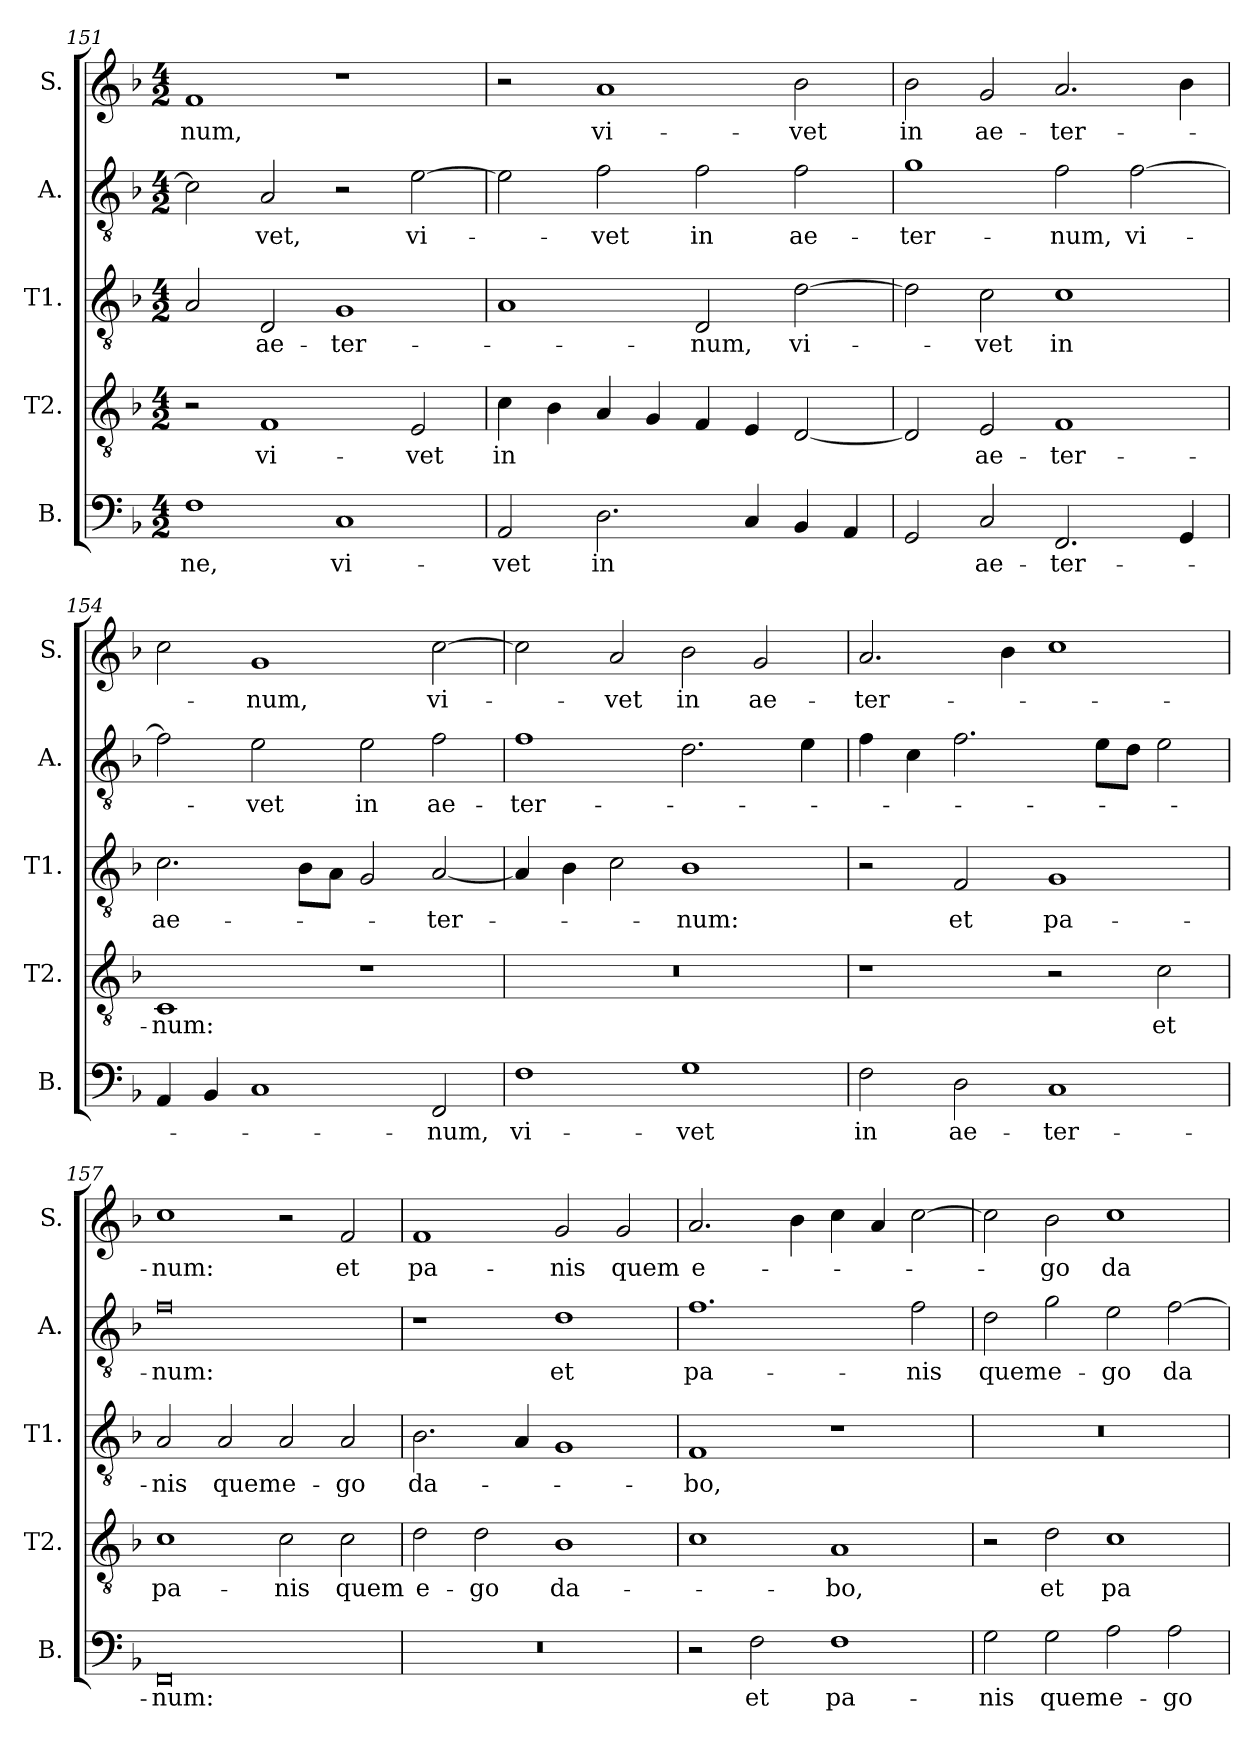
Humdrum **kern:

**kern	**text	**kern	**text	**kern	**text	**kern	**text	**kern	**text
*part5	*part5	*part4	*part4	*part3	*part3	*part2	*part2	*part1	*part1
*staff5	*staff5	*staff4	*staff4	*staff3	*staff3	*staff2	*staff2	*staff1	*staff1
*I"B.	*	*I"T2.	*	*I"T1.	*	*I"A.	*	*I"S.	*
*I'B.	*	*I'T2.	*	*I'T1.	*	*I'A.	*	*I'S.	*
*clefF4	*	*clefGv2	*	*clefGv2	*	*clefGv2	*	*clefG2	*
*k[b-]	*	*k[b-]	*	*k[b-]	*	*k[b-]	*	*k[b-]	*
*F:	*	*F:	*	*F:	*	*F:	*	*F:	*
*M4/2	*	*M4/2	*	*M4/2	*	*M4/2	*	*M4/2	*
=151	=151	=151	=151	=151	=151	=151	=151	=151	=151
!	!LO:LY:b	!	!	!	!	!	!	!	!LO:LY:b
1F	-ne,	2r	.	2A/	.	2c\]	.	1f	-num,
!	!	!	!LO:LY:b	!	!LO:LY:b	!	!LO:LY:b	!	!
.	.	1F	vi-	2D/	ae-	2A/	-vet,	.	.
!	!LO:LY:b	!	!	!	!LO:LY:b	!	!	!	!
1C	vi-	.	.	1G	-ter-	2r	.	1r	.
!	!	!	!LO:LY:b	!	!	!	!LO:LY:b	!	!
.	.	2E/	-vet	.	.	[2e\	vi-	.	.
=152	=152	=152	=152	=152	=152	=152	=152	=152	=152
!	!LO:LY:b	!	!LO:LY:b	!	!	!	!	!	!
2AA/	-vet	4c\	in	1A	.	2e\]	.	2r	.
.	.	4B-\	.	.	.	.	.	.	.
!	!LO:LY:b	!	!	!	!	!	!LO:LY:b	!	!LO:LY:b
2.D\	in	4A/	.	.	.	2f\	-vet	1a	vi-
.	.	4G/	.	.	.	.	.	.	.
!	!	!	!	!	!LO:LY:b	!	!LO:LY:b	!	!
.	.	4F/	.	2D/	-num,	2f\	in	.	.
4C/	.	4E/	.	.	.	.	.	.	.
!	!	!	!	!	!LO:LY:b	!	!LO:LY:b	!	!LO:LY:b
4BB-/	.	[2D/	.	[2d\	vi-	2f\	ae-	2b-\	-vet
4AA/	.	.	.	.	.	.	.	.	.
=153	=153	=153	=153	=153	=153	=153	=153	=153	=153
!	!	!	!	!	!	!	!LO:LY:b	!	!LO:LY:b
2GG/	.	2D/]	.	2d\]	.	1g	-ter-	2b-\	in
!	!LO:LY:b	!	!LO:LY:b	!	!LO:LY:b	!	!	!	!LO:LY:b
2C/	ae-	2E/	ae-	2c\	-vet	.	.	2g/	ae-
!	!LO:LY:b	!	!LO:LY:b	!	!LO:LY:b	!	!LO:LY:b	!	!LO:LY:b
2.FF/	-ter-	1F	-ter-	1c	in	2f\	-num,	2.a/	-ter-
!	!	!	!	!	!	!	!LO:LY:b	!	!
.	.	.	.	.	.	[2f\	vi-	.	.
4GG/	.	.	.	.	.	.	.	4b-\	.
!!LO:PB:g=z
=154	=154	=154	=154	=154	=154	=154	=154	=154	=154
!	!	!	!LO:LY:b	!	!LO:LY:b	!	!	!	!
4AA/	.	1C	-num:	2.c\	ae-	2f\]	.	2cc\	.
4BB-/	.	.	.	.	.	.	.	.	.
!	!	!	!	!	!	!	!LO:LY:b	!	!LO:LY:b
1C	.	.	.	.	.	2e\	-vet	1g	-num,
.	.	.	.	8B-\L	.	.	.	.	.
.	.	.	.	8A\J	.	.	.	.	.
!	!	!	!	!	!	!	!LO:LY:b	!	!
.	.	1r	.	2G/	.	2e\	in	.	.
!	!LO:LY:b	!	!	!	!LO:LY:b	!	!LO:LY:b	!	!LO:LY:b
2FF/	-num,	.	.	[2A/	-ter-	2f\	ae-	[2cc\	vi-
=155	=155	=155	=155	=155	=155	=155	=155	=155	=155
!	!LO:LY:b	!	!	!	!	!	!LO:LY:b	!	!
1F	vi-	0r	.	4A/]	.	1f	-ter-	2cc\]	.
.	.	.	.	4B-\	.	.	.	.	.
!	!	!	!	!	!	!	!	!	!LO:LY:b
.	.	.	.	2c\	.	.	.	2a/	-vet
!	!LO:LY:b	!	!	!	!LO:LY:b	!	!	!	!LO:LY:b
1G	-vet	.	.	1B-	-num:	2.d\	.	2b-\	in
!	!	!	!	!	!	!	!	!	!LO:LY:b
.	.	.	.	.	.	.	.	2g/	ae-
.	.	.	.	.	.	4e\	.	.	.
=156	=156	=156	=156	=156	=156	=156	=156	=156	=156
!	!LO:LY:b	!	!	!	!	!	!	!	!LO:LY:b
2F\	in	1r	.	2r	.	4f\	.	2.a/	-ter-
.	.	.	.	.	.	4c\	.	.	.
!	!LO:LY:b	!	!	!	!LO:LY:b	!	!	!	!
2D\	ae-	.	.	2F/	et	2.f\	.	.	.
.	.	.	.	.	.	.	.	4b-\	.
!	!LO:LY:b	!	!	!	!LO:LY:b	!	!	!	!
1C	-ter-	2r	.	1G	pa-	.	.	1cc	.
.	.	.	.	.	.	8e\L	.	.	.
.	.	.	.	.	.	8d\J	.	.	.
!	!	!	!LO:LY:b	!	!	!	!	!	!
.	.	2c\	et	.	.	2e\	.	.	.
=157	=157	=157	=157	=157	=157	=157	=157	=157	=157
!	!LO:LY:b	!	!LO:LY:b	!	!LO:LY:b	!	!LO:LY:b	!	!LO:LY:b
0FF	-num:	1c	pa-	2A/	-nis	0f	-num:	1cc	-num:
!	!	!	!	!	!LO:LY:b	!	!	!	!
.	.	.	.	2A/	quem	.	.	.	.
!	!	!	!LO:LY:b	!	!LO:LY:b	!	!	!	!
.	.	2c\	-nis	2A/	e-	.	.	2r	.
!	!	!	!LO:LY:b	!	!LO:LY:b	!	!	!	!LO:LY:b
.	.	2c\	quem	2A/	-go	.	.	2f/	et
!!LO:LB:g=z
=158	=158	=158	=158	=158	=158	=158	=158	=158	=158
!	!	!	!LO:LY:b	!	!LO:LY:b	!	!	!	!LO:LY:b
0r	.	2d\	e-	2.B-\	da-	1r	.	1f	pa-
!	!	!	!LO:LY:b	!	!	!	!	!	!
.	.	2d\	-go	.	.	.	.	.	.
.	.	.	.	4A/	.	.	.	.	.
!	!	!	!LO:LY:b	!	!	!	!LO:LY:b	!	!LO:LY:b
.	.	1B-	da-	1G	.	1d	et	2g/	-nis
!	!	!	!	!	!	!	!	!	!LO:LY:b
.	.	.	.	.	.	.	.	2g/	quem
=159	=159	=159	=159	=159	=159	=159	=159	=159	=159
!	!	!	!	!	!LO:LY:b	!	!LO:LY:b	!	!LO:LY:b
2r	.	1c	.	1F	-bo,	1.f	pa-	2.a/	e-
!	!LO:LY:b	!	!	!	!	!	!	!	!
2F\	et	.	.	.	.	.	.	.	.
.	.	.	.	.	.	.	.	4b-\	.
!	!LO:LY:b	!	!LO:LY:b	!	!	!	!	!	!
1F	pa-	1A	-bo,	1r	.	.	.	4cc\	.
.	.	.	.	.	.	.	.	4a/	.
!	!	!	!	!	!	!	!LO:LY:b	!	!
.	.	.	.	.	.	2f\	-nis	[2cc\	.
=160	=160	=160	=160	=160	=160	=160	=160	=160	=160
!	!LO:LY:b	!	!	!	!	!	!LO:LY:b	!	!
2G\	-nis	2r	.	0r	.	2d\	quem	2cc\]	.
!	!LO:LY:b	!	!LO:LY:b	!	!	!	!LO:LY:b	!	!LO:LY:b
2G\	quem	2d\	et	.	.	2g\	e-	2b-\	-go
!	!LO:LY:b	!	!LO:LY:b	!	!	!	!LO:LY:b	!	!LO:LY:b
2A\	e-	1c	pa-	.	.	2e\	-go	1cc	da-
!	!LO:LY:b	!	!	!	!	!	!LO:LY:b	!	!
2A\	-go	.	.	.	.	[2f\	da-	.	.
=	=	=	=	=	=	=	=	=	=
*-	*-	*-	*-	*-	*-	*-	*-	*-	*-
